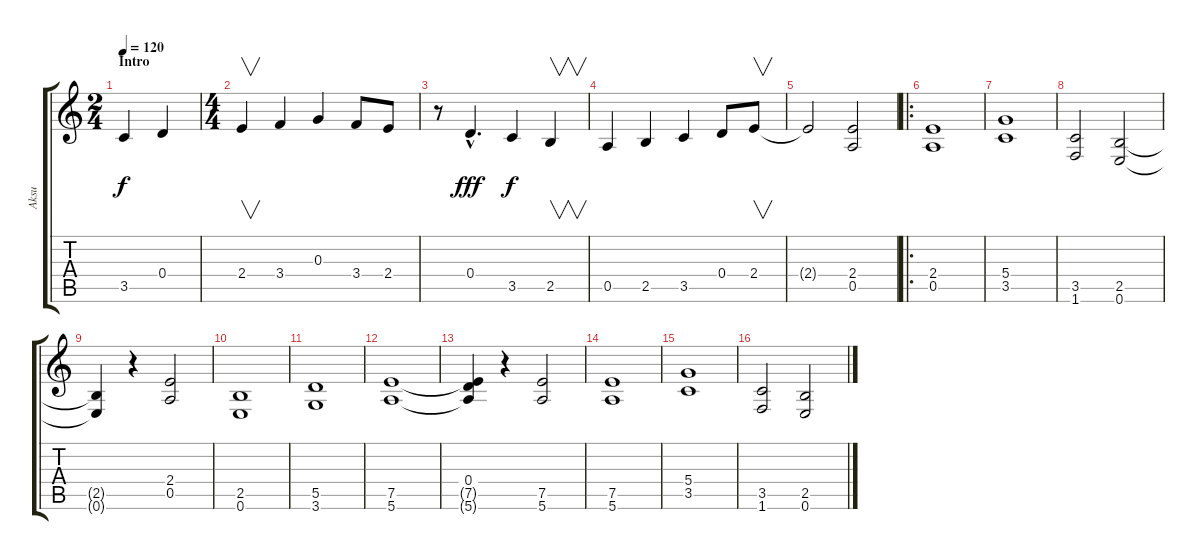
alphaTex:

\track ("Aksu" "Aksu") {instrument distortionguitar}
\staff {score tabs}
\tuning (E4 B3 G3 D3 A2 E2) {hide}
\ts (2 4)
\section ("" "Intro")
\tempo 120
\clef g2
\ks c
3.5.4{dy f instrument distortionguitar} 0.4.4 |
\ts (4 4)
2.4.4{v} 3.4.4 0.3.4 3.4.8 2.4.8 |
r.8 0.4{hac}.4{d dy fff} 3.5.4{dy f} 2.5.4{v} |
0.5.4 2.5.4 3.5.4 0.4.8 2.4.8{v} |
2.4{t}.2 (2.4 0.5).2 |
\ro
(2.4 0.5).1 |
(5.4 3.5).1 |
(3.5 1.6).2 (2.5 0.6).2 |
(2.5{t} 0.6{t}).4 r.4 (2.4 0.5).2 |
(2.5 0.6).1 |
(5.5 3.6).1 |
(7.5 5.6).1 |
(0.4 7.5{t} 5.6{t}).4 r.4 (7.5 5.6).2 |
(7.5 5.6).1 |
(5.4 3.5).1 |
(3.5 1.6).2 (2.5 0.6).2
